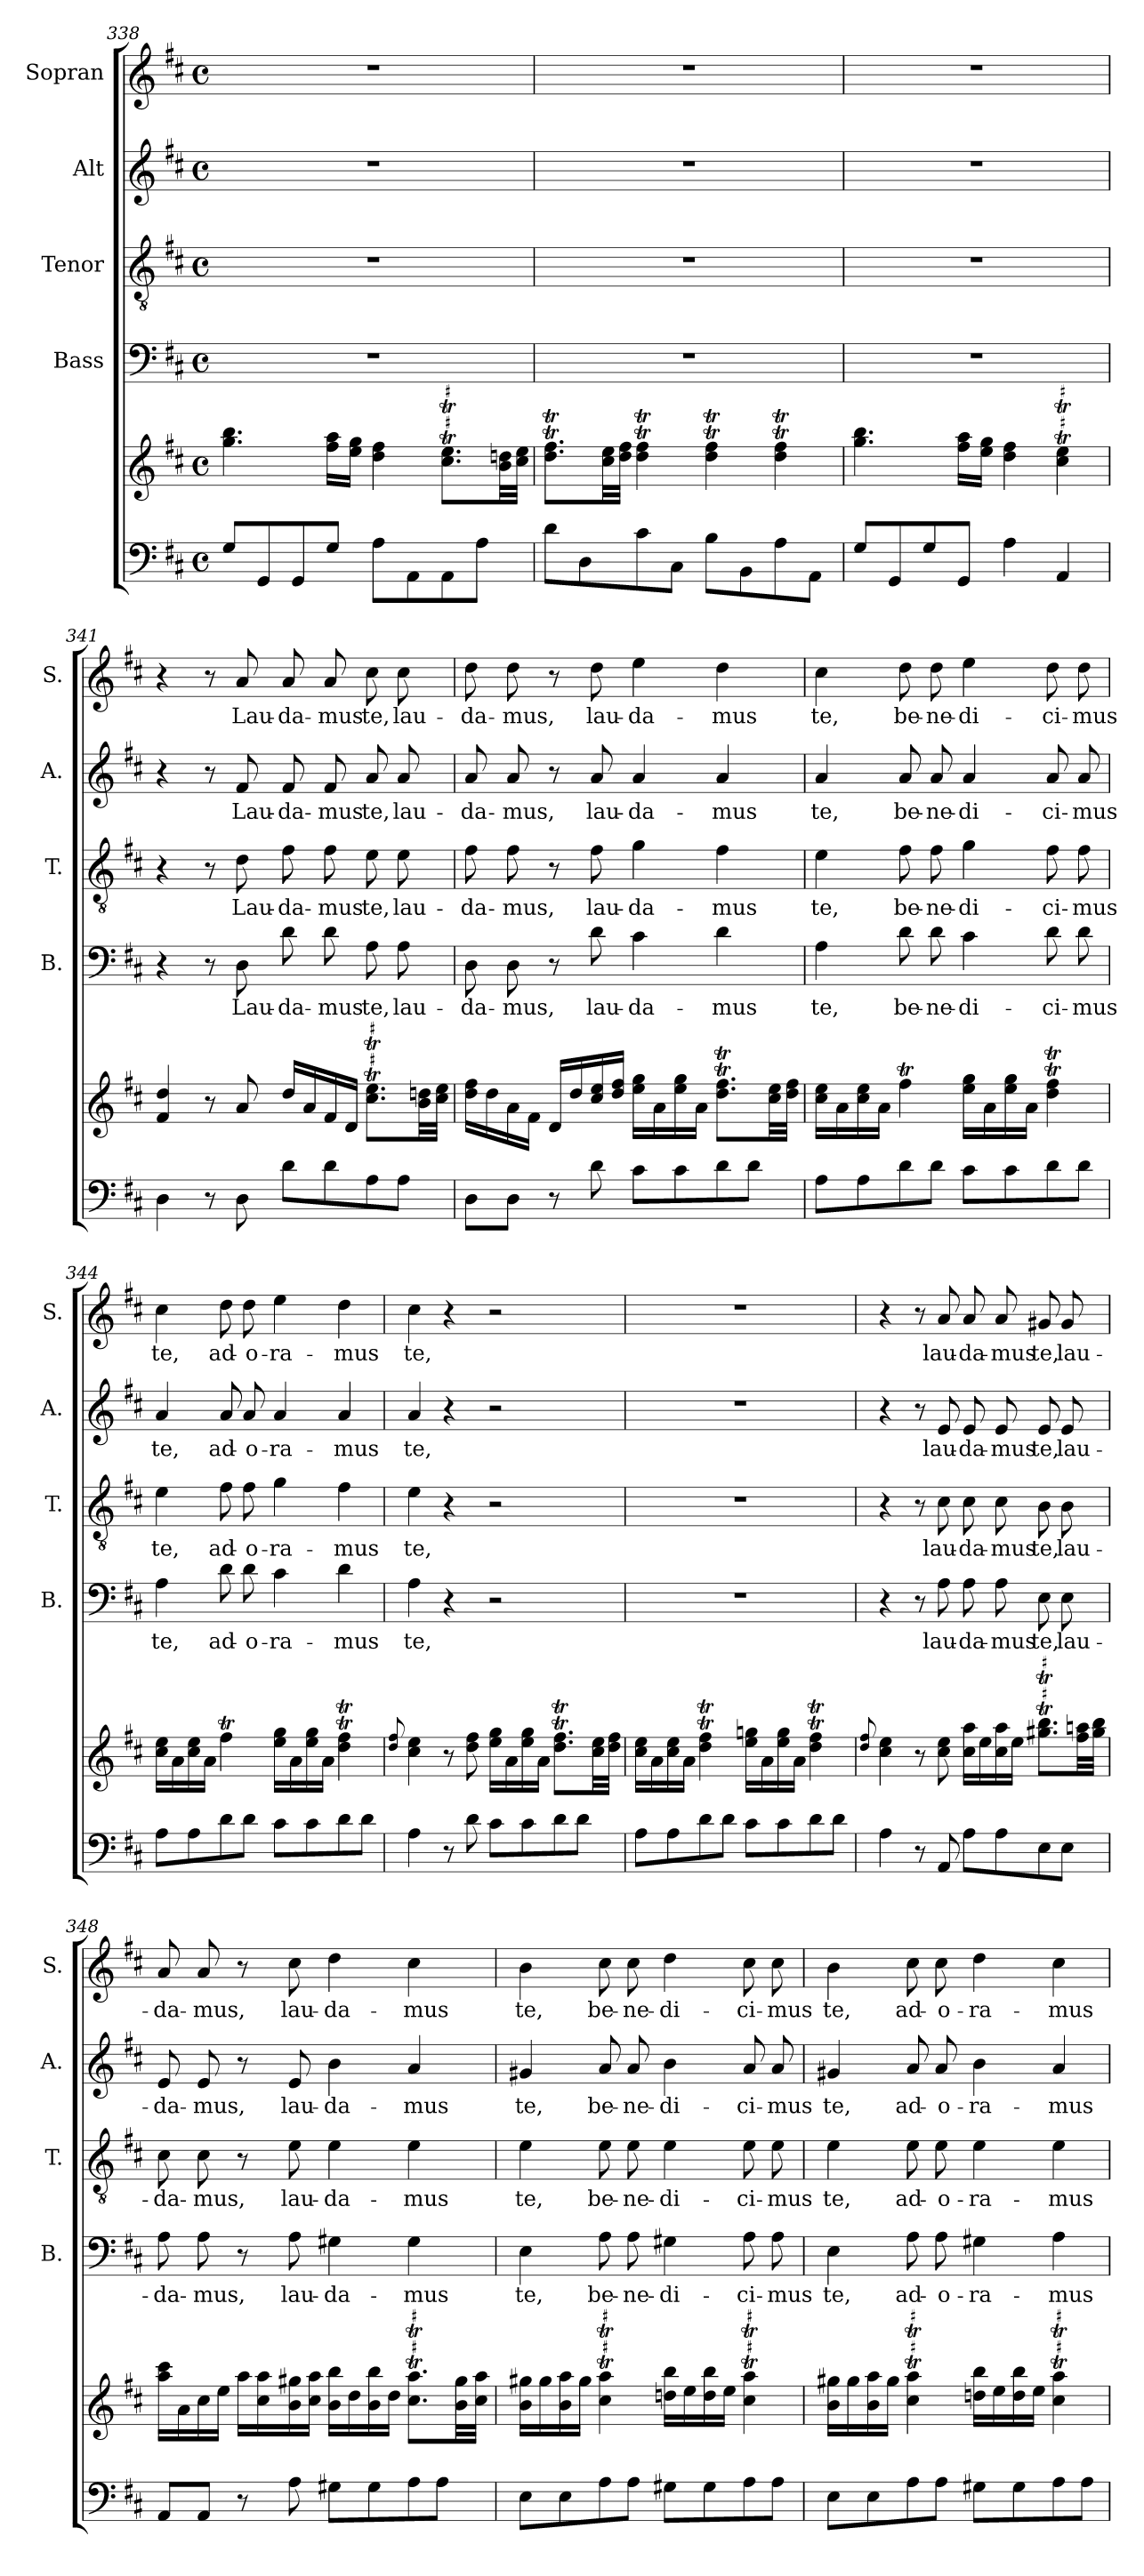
**kern	**kern	**kern	**text	**kern	**text	**kern	**text	**kern	**text
*part5	*part5	*part4	*part4	*part3	*part3	*part2	*part2	*part1	*part1
*staff6	*staff5	*staff4	*staff4	*staff3	*staff3	*staff2	*staff2	*staff1	*staff1
*	*	*I"Bass	*	*I"Tenor	*	*I"Alt	*	*I"Sopran	*
*	*	*I'B.	*	*I'T.	*	*I'A.	*	*I'S.	*
*clefF4	*clefG2	*clefF4	*	*clefGv2	*	*clefG2	*	*clefG2	*
*k[f#c#]	*k[f#c#]	*k[f#c#]	*	*k[f#c#]	*	*k[f#c#]	*	*k[f#c#]	*
*D:	*D:	*D:	*	*D:	*	*D:	*	*D:	*
*M4/4	*M4/4	*M4/4	*	*M4/4	*	*M4/4	*	*M4/4	*
*met(c)	*met(c)	*met(c)	*	*met(c)	*	*met(c)	*	*met(c)	*
=338	=338	=338	=338	=338	=338	=338	=338	=338	=338
8G/L	4.gg\ 4.bb\	1r	.	1r	.	1r	.	1r	.
8GG/	.	.	.	.	.	.	.	.	.
8GG/	.	.	.	.	.	.	.	.	.
8G/J	16ff#\ 16aa\LL	.	.	.	.	.	.	.	.
.	16ee\ 16gg\JJ	.	.	.	.	.	.	.	.
8A\L	4dd\ 4ff#\	.	.	.	.	.	.	.	.
8AA\	.	.	.	.	.	.	.	.	.
8AA\	8.cc#\T 8.ee\TL	.	.	.	.	.	.	.	.
8A\J	.	.	.	.	.	.	.	.	.
.	32b\ 32dd\LL	.	.	.	.	.	.	.	.
.	32cc#\ 32ee\JJJ	.	.	.	.	.	.	.	.
=339	=339	=339	=339	=339	=339	=339	=339	=339	=339
8d\L	8.dd\T 8.ff#\TL	1r	.	1r	.	1r	.	1r	.
8D\	.	.	.	.	.	.	.	.	.
.	32cc#\ 32ee\LL	.	.	.	.	.	.	.	.
.	32dd\ 32ff#\JJJ	.	.	.	.	.	.	.	.
8c#\	4dd\T 4ff#\T	.	.	.	.	.	.	.	.
8C#\J	.	.	.	.	.	.	.	.	.
8B\L	4dd\T 4ff#\T	.	.	.	.	.	.	.	.
8BB\	.	.	.	.	.	.	.	.	.
8A\	4dd\T 4ff#\T	.	.	.	.	.	.	.	.
8AA\J	.	.	.	.	.	.	.	.	.
=340	=340	=340	=340	=340	=340	=340	=340	=340	=340
8G/L	4.gg\ 4.bb\	1r	.	1r	.	1r	.	1r	.
8GG/	.	.	.	.	.	.	.	.	.
8G/	.	.	.	.	.	.	.	.	.
8GG/J	16ff#\ 16aa\LL	.	.	.	.	.	.	.	.
.	16ee\ 16gg\JJ	.	.	.	.	.	.	.	.
4A\	4dd\ 4ff#\	.	.	.	.	.	.	.	.
4AA/	4cc#\T 4ee\T	.	.	.	.	.	.	.	.
!!LO:PB:g=z
=341	=341	=341	=341	=341	=341	=341	=341	=341	=341
4D\	4f#/ 4dd/	4r	.	4r	.	4r	.	4r	.
8r	8r	8r	.	8r	.	8r	.	8r	.
!	!	!	!LO:LY:b	!	!LO:LY:b	!	!LO:LY:b	!	!LO:LY:b
8D\	8a/	8D\	Lau-	8d\	Lau-	8f#/	Lau-	8a/	Lau-
!	!	!	!LO:LY:b	!	!LO:LY:b	!	!LO:LY:b	!	!LO:LY:b
8d\L	16dd/LL	8d\	-da-	8f#\	-da-	8f#/	-da-	8a/	-da-
.	16a/	.	.	.	.	.	.	.	.
!	!	!	!LO:LY:b	!	!LO:LY:b	!	!LO:LY:b	!	!LO:LY:b
8d\	16f#/	8d\	-mus	8f#\	-mus	8f#/	-mus	8a/	-mus
.	16d/JJ	.	.	.	.	.	.	.	.
!	!	!	!LO:LY:b	!	!LO:LY:b	!	!LO:LY:b	!	!LO:LY:b
8A\	8.cc#\T 8.ee\TL	8A\	te,	8e\	te,	8a/	te,	8cc#\	te,
!	!	!	!LO:LY:b	!	!LO:LY:b	!	!LO:LY:b	!	!LO:LY:b
8A\J	.	8A\	lau-	8e\	lau-	8a/	lau-	8cc#\	lau-
.	32b\ 32dd\LL	.	.	.	.	.	.	.	.
.	32cc#\ 32ee\JJJ	.	.	.	.	.	.	.	.
=342	=342	=342	=342	=342	=342	=342	=342	=342	=342
!	!	!	!LO:LY:b	!	!LO:LY:b	!	!LO:LY:b	!	!LO:LY:b
8D\L	16dd\ 16ff#\LL	8D\	-da-	8f#\	-da-	8a/	-da-	8dd\	-da-
.	16dd\	.	.	.	.	.	.	.	.
!	!	!	!LO:LY:b	!	!LO:LY:b	!	!LO:LY:b	!	!LO:LY:b
8D\J	16a\	8D\	-mus,	8f#\	-mus,	8a/	-mus,	8dd\	-mus,
.	16f#\JJ	.	.	.	.	.	.	.	.
8r	16d/LL	8r	.	8r	.	8r	.	8r	.
.	16dd/	.	.	.	.	.	.	.	.
!	!	!	!LO:LY:b	!	!LO:LY:b	!	!LO:LY:b	!	!LO:LY:b
8d\	16cc#/ 16ee/	8d\	lau-	8f#\	lau-	8a/	lau-	8dd\	lau-
.	16dd/ 16ff#/JJ	.	.	.	.	.	.	.	.
!	!	!	!LO:LY:b	!	!LO:LY:b	!	!LO:LY:b	!	!LO:LY:b
8c#\L	16ee\ 16gg\LL	4c#\	-da-	4g\	-da-	4a/	-da-	4ee\	-da-
.	16a\	.	.	.	.	.	.	.	.
8c#\	16ee\ 16gg\	.	.	.	.	.	.	.	.
.	16a\JJ	.	.	.	.	.	.	.	.
!	!	!	!LO:LY:b	!	!LO:LY:b	!	!LO:LY:b	!	!LO:LY:b
8d\	8.dd\T 8.ff#\TL	4d\	-mus	4f#\	-mus	4a/	-mus	4dd\	-mus
8d\J	.	.	.	.	.	.	.	.	.
.	32cc#\ 32ee\LL	.	.	.	.	.	.	.	.
.	32dd\ 32ff#\JJJ	.	.	.	.	.	.	.	.
=343	=343	=343	=343	=343	=343	=343	=343	=343	=343
!	!	!	!LO:LY:b	!	!LO:LY:b	!	!LO:LY:b	!	!LO:LY:b
8A\L	16cc#\ 16ee\LL	4A\	te,	4e\	te,	4a/	te,	4cc#\	te,
.	16a\	.	.	.	.	.	.	.	.
8A\	16cc#\ 16ee\	.	.	.	.	.	.	.	.
.	16a\JJ	.	.	.	.	.	.	.	.
!	!	!	!LO:LY:b	!	!LO:LY:b	!	!LO:LY:b	!	!LO:LY:b
8d\	4ff#t\	8d\	be-	8f#\	be-	8a/	be-	8dd\	be-
!	!	!	!LO:LY:b	!	!LO:LY:b	!	!LO:LY:b	!	!LO:LY:b
8d\J	.	8d\	-ne-	8f#\	-ne-	8a/	-ne-	8dd\	-ne-
!	!	!	!LO:LY:b	!	!LO:LY:b	!	!LO:LY:b	!	!LO:LY:b
8c#\L	16ee\ 16gg\LL	4c#\	-di-	4g\	-di-	4a/	-di-	4ee\	-di-
.	16a\	.	.	.	.	.	.	.	.
8c#\	16ee\ 16gg\	.	.	.	.	.	.	.	.
.	16a\JJ	.	.	.	.	.	.	.	.
!	!	!	!LO:LY:b	!	!LO:LY:b	!	!LO:LY:b	!	!LO:LY:b
8d\	4dd\T 4ff#\T	8d\	-ci-	8f#\	-ci-	8a/	-ci-	8dd\	-ci-
!	!	!	!LO:LY:b	!	!LO:LY:b	!	!LO:LY:b	!	!LO:LY:b
8d\J	.	8d\	-mus	8f#\	-mus	8a/	-mus	8dd\	-mus
!!LO:LB:g=z
=344	=344	=344	=344	=344	=344	=344	=344	=344	=344
!	!	!	!LO:LY:b	!	!LO:LY:b	!	!LO:LY:b	!	!LO:LY:b
8A\L	16cc#\ 16ee\LL	4A\	te,	4e\	te,	4a/	te,	4cc#\	te,
.	16a\	.	.	.	.	.	.	.	.
8A\	16cc#\ 16ee\	.	.	.	.	.	.	.	.
.	16a\JJ	.	.	.	.	.	.	.	.
!	!	!	!LO:LY:b	!	!LO:LY:b	!	!LO:LY:b	!	!LO:LY:b
8d\	4ff#t\	8d\	ad-	8f#\	ad-	8a/	ad-	8dd\	ad-
!	!	!	!LO:LY:b	!	!LO:LY:b	!	!LO:LY:b	!	!LO:LY:b
8d\J	.	8d\	-o-	8f#\	-o-	8a/	-o-	8dd\	-o-
!	!	!	!LO:LY:b	!	!LO:LY:b	!	!LO:LY:b	!	!LO:LY:b
8c#\L	16ee\ 16gg\LL	4c#\	-ra-	4g\	-ra-	4a/	-ra-	4ee\	-ra-
.	16a\	.	.	.	.	.	.	.	.
8c#\	16ee\ 16gg\	.	.	.	.	.	.	.	.
.	16a\JJ	.	.	.	.	.	.	.	.
!	!	!	!LO:LY:b	!	!LO:LY:b	!	!LO:LY:b	!	!LO:LY:b
8d\	4dd\T 4ff#\T	4d\	-mus	4f#\	-mus	4a/	-mus	4dd\	-mus
8d\J	.	.	.	.	.	.	.	.	.
=345	=345	=345	=345	=345	=345	=345	=345	=345	=345
.	8qqdd/ 8qqff#/	.	.	.	.	.	.	.	.
!	!	!	!LO:LY:b	!	!LO:LY:b	!	!LO:LY:b	!	!LO:LY:b
4A\	4cc#\ 4ee\	4A\	te,	4e\	te,	4a/	te,	4cc#\	te,
8r	8r	4r	.	4r	.	4r	.	4r	.
8d\	8dd\ 8ff#\	.	.	.	.	.	.	.	.
8c#\L	16ee\ 16gg\LL	2r	.	2r	.	2r	.	2r	.
.	16a\	.	.	.	.	.	.	.	.
8c#\	16ee\ 16gg\	.	.	.	.	.	.	.	.
.	16a\JJ	.	.	.	.	.	.	.	.
8d\	8.dd\T 8.ff#\TL	.	.	.	.	.	.	.	.
8d\J	.	.	.	.	.	.	.	.	.
.	32cc#\ 32ee\LL	.	.	.	.	.	.	.	.
.	32dd\ 32ff#\JJJ	.	.	.	.	.	.	.	.
=346	=346	=346	=346	=346	=346	=346	=346	=346	=346
8A\L	16cc#\ 16ee\LL	1r	.	1r	.	1r	.	1r	.
.	16a\	.	.	.	.	.	.	.	.
8A\	16cc#\ 16ee\	.	.	.	.	.	.	.	.
.	16a\JJ	.	.	.	.	.	.	.	.
8d\	4dd\T 4ff#\T	.	.	.	.	.	.	.	.
8d\J	.	.	.	.	.	.	.	.	.
8c#\L	16ee\ 16gg\LL	.	.	.	.	.	.	.	.
.	16a\	.	.	.	.	.	.	.	.
8c#\	16ee\ 16gg\	.	.	.	.	.	.	.	.
.	16a\JJ	.	.	.	.	.	.	.	.
8d\	4dd\T 4ff#\T	.	.	.	.	.	.	.	.
8d\J	.	.	.	.	.	.	.	.	.
!!LO:PB:g=z
=347	=347	=347	=347	=347	=347	=347	=347	=347	=347
.	8qqdd/ 8qqff#/	.	.	.	.	.	.	.	.
4A\	4cc#\ 4ee\	4r	.	4r	.	4r	.	4r	.
8r	8r	8r	.	8r	.	8r	.	8r	.
!	!	!	!LO:LY:b	!	!LO:LY:b	!	!LO:LY:b	!	!LO:LY:b
8AA/	8cc#\ 8ee\	8A\	lau-	8c#\	lau-	8e/	lau-	8a/	lau-
!	!	!	!LO:LY:b	!	!LO:LY:b	!	!LO:LY:b	!	!LO:LY:b
8A\L	16cc#\ 16aa\LL	8A\	-da-	8c#\	-da-	8e/	-da-	8a/	-da-
.	16ee\	.	.	.	.	.	.	.	.
!	!	!	!LO:LY:b	!	!LO:LY:b	!	!LO:LY:b	!	!LO:LY:b
8A\	16cc#\ 16aa\	8A\	-mus	8c#\	-mus	8e/	-mus	8a/	-mus
.	16ee\JJ	.	.	.	.	.	.	.	.
!	!	!	!LO:LY:b	!	!LO:LY:b	!	!LO:LY:b	!	!LO:LY:b
8E\	8.gg#X\T 8.bb\TL	8E\	te,	8B\	te,	8e/	te,	8g#X/	te,
!	!	!	!LO:LY:b	!	!LO:LY:b	!	!LO:LY:b	!	!LO:LY:b
8E\J	.	8E\	lau-	8B\	lau-	8e/	lau-	8g#/	lau-
.	32ff#\ 32aa\LL	.	.	.	.	.	.	.	.
.	32gg#\ 32bb\JJJ	.	.	.	.	.	.	.	.
=348	=348	=348	=348	=348	=348	=348	=348	=348	=348
!	!	!	!LO:LY:b	!	!LO:LY:b	!	!LO:LY:b	!	!LO:LY:b
8AA/L	16aa\ 16ccc#\LL	8A\	-da-	8c#\	-da-	8e/	-da-	8a/	-da-
.	16a\	.	.	.	.	.	.	.	.
!	!	!	!LO:LY:b	!	!LO:LY:b	!	!LO:LY:b	!	!LO:LY:b
8AA/J	16cc#\	8A\	-mus,	8c#\	-mus,	8e/	-mus,	8a/	-mus,
.	16ee\JJ	.	.	.	.	.	.	.	.
8r	16aa\LL	8r	.	8r	.	8r	.	8r	.
.	16cc#\ 16aa\	.	.	.	.	.	.	.	.
!	!	!	!LO:LY:b	!	!LO:LY:b	!	!LO:LY:b	!	!LO:LY:b
8A\	16b\ 16gg#X\	8A\	lau-	8e\	lau-	8e/	lau-	8cc#\	lau-
.	16cc#\ 16aa\JJ	.	.	.	.	.	.	.	.
!	!	!	!LO:LY:b	!	!LO:LY:b	!	!LO:LY:b	!	!LO:LY:b
8G#X\L	16b\ 16bb\LL	4G#X\	-da-	4e\	-da-	4b\	-da-	4dd\	-da-
.	16dd\	.	.	.	.	.	.	.	.
8G#\	16b\ 16bb\	.	.	.	.	.	.	.	.
.	16dd\JJ	.	.	.	.	.	.	.	.
!	!	!	!LO:LY:b	!	!LO:LY:b	!	!LO:LY:b	!	!LO:LY:b
8A\	8.cc#\T 8.aa\TL	4G#\	-mus	4e\	-mus	4a/	-mus	4cc#\	-mus
8A\J	.	.	.	.	.	.	.	.	.
.	32b\ 32gg#\LL	.	.	.	.	.	.	.	.
.	32cc#\ 32aa\JJJ	.	.	.	.	.	.	.	.
=349	=349	=349	=349	=349	=349	=349	=349	=349	=349
!	!	!	!LO:LY:b	!	!LO:LY:b	!	!LO:LY:b	!	!LO:LY:b
8E\L	16b\ 16gg#X\LL	4E\	te,	4e\	te,	4g#X/	te,	4b\	te,
.	16gg#\	.	.	.	.	.	.	.	.
8E\	16b\ 16aa\	.	.	.	.	.	.	.	.
.	16gg#\JJ	.	.	.	.	.	.	.	.
!	!	!	!LO:LY:b	!	!LO:LY:b	!	!LO:LY:b	!	!LO:LY:b
8A\	4cc#\T 4aa\T	8A\	be-	8e\	be-	8a/	be-	8cc#\	be-
!	!	!	!LO:LY:b	!	!LO:LY:b	!	!LO:LY:b	!	!LO:LY:b
8A\J	.	8A\	-ne-	8e\	-ne-	8a/	-ne-	8cc#\	-ne-
!	!	!	!LO:LY:b	!	!LO:LY:b	!	!LO:LY:b	!	!LO:LY:b
8G#X\L	16dd\ 16bb\LL	4G#X\	-di-	4e\	-di-	4b\	-di-	4dd\	-di-
.	16ee\	.	.	.	.	.	.	.	.
8G#\	16dd\ 16bb\	.	.	.	.	.	.	.	.
.	16ee\JJ	.	.	.	.	.	.	.	.
!	!	!	!LO:LY:b	!	!LO:LY:b	!	!LO:LY:b	!	!LO:LY:b
8A\	4cc#\T 4aa\T	8A\	-ci-	8e\	-ci-	8a/	-ci-	8cc#\	-ci-
!	!	!	!LO:LY:b	!	!LO:LY:b	!	!LO:LY:b	!	!LO:LY:b
8A\J	.	8A\	-mus	8e\	-mus	8a/	-mus	8cc#\	-mus
!!LO:LB:g=z
=350	=350	=350	=350	=350	=350	=350	=350	=350	=350
!	!	!	!LO:LY:b	!	!LO:LY:b	!	!LO:LY:b	!	!LO:LY:b
8E\L	16b\ 16gg#X\LL	4E\	te,	4e\	te,	4g#X/	te,	4b\	te,
.	16gg#\	.	.	.	.	.	.	.	.
8E\	16b\ 16aa\	.	.	.	.	.	.	.	.
.	16gg#\JJ	.	.	.	.	.	.	.	.
!	!	!	!LO:LY:b	!	!LO:LY:b	!	!LO:LY:b	!	!LO:LY:b
8A\	4cc#\T 4aa\T	8A\	ad-	8e\	ad-	8a/	ad-	8cc#\	ad-
!	!	!	!LO:LY:b	!	!LO:LY:b	!	!LO:LY:b	!	!LO:LY:b
8A\J	.	8A\	-o-	8e\	-o-	8a/	-o-	8cc#\	-o-
!	!	!	!LO:LY:b	!	!LO:LY:b	!	!LO:LY:b	!	!LO:LY:b
8G#X\L	16dd\ 16bb\LL	4G#X\	-ra-	4e\	-ra-	4b\	-ra-	4dd\	-ra-
.	16ee\	.	.	.	.	.	.	.	.
8G#\	16dd\ 16bb\	.	.	.	.	.	.	.	.
.	16ee\JJ	.	.	.	.	.	.	.	.
!	!	!	!LO:LY:b	!	!LO:LY:b	!	!LO:LY:b	!	!LO:LY:b
8A\	4cc#\T 4aa\T	4A\	-mus	4e\	-mus	4a/	-mus	4cc#\	-mus
8A\J	.	.	.	.	.	.	.	.	.
=	=	=	=	=	=	=	=	=	=
*-	*-	*-	*-	*-	*-	*-	*-	*-	*-
